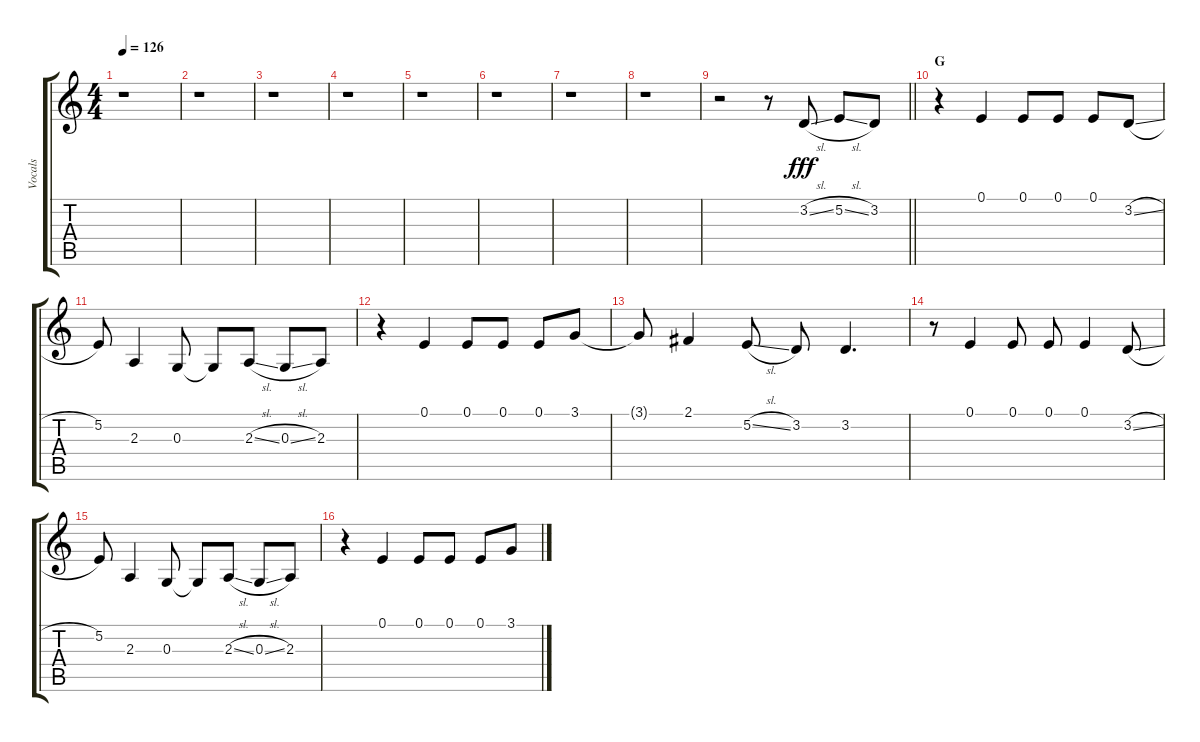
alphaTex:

\track ("Vocals" "Vocals") {instrument voiceoohs}
\staff {score tabs}
\tuning (E4 B3 G3 D3 A2 E2) {hide}
\ts (4 4)
\tempo 126
\clef g2
\ks c
r.1{dy fff} |
r.1 |
r.1 |
r.1 |
r.1 |
r.1 |
r.1 |
r.1 |
\barLineRight lightlight
r.2 r.8 3.2{sl}.8 5.2{sl}.8 3.2.8 |
\section ("" "G")
r.4 0.1.4 0.1.8 0.1.8 0.1.8 3.2{sl}.8 |
5.2.8 2.3.4 0.3.8 0.3{t}.8 2.3{sl}.8 0.3{sl}.8 2.3.8 |
r.4 0.1.4 0.1.8 0.1.8 0.1.8 3.1.8 |
3.1{t}.8 2.1.4 5.2{sl}.8 3.2.8 3.2.4{d} |
r.8 0.1.4 0.1.8 0.1.8 0.1.4 3.2{sl}.8 |
5.2.8 2.3.4 0.3.8 0.3{t}.8 2.3{sl}.8 0.3{sl}.8 2.3.8 |
r.4 0.1.4 0.1.8 0.1.8 0.1.8 3.1.8
